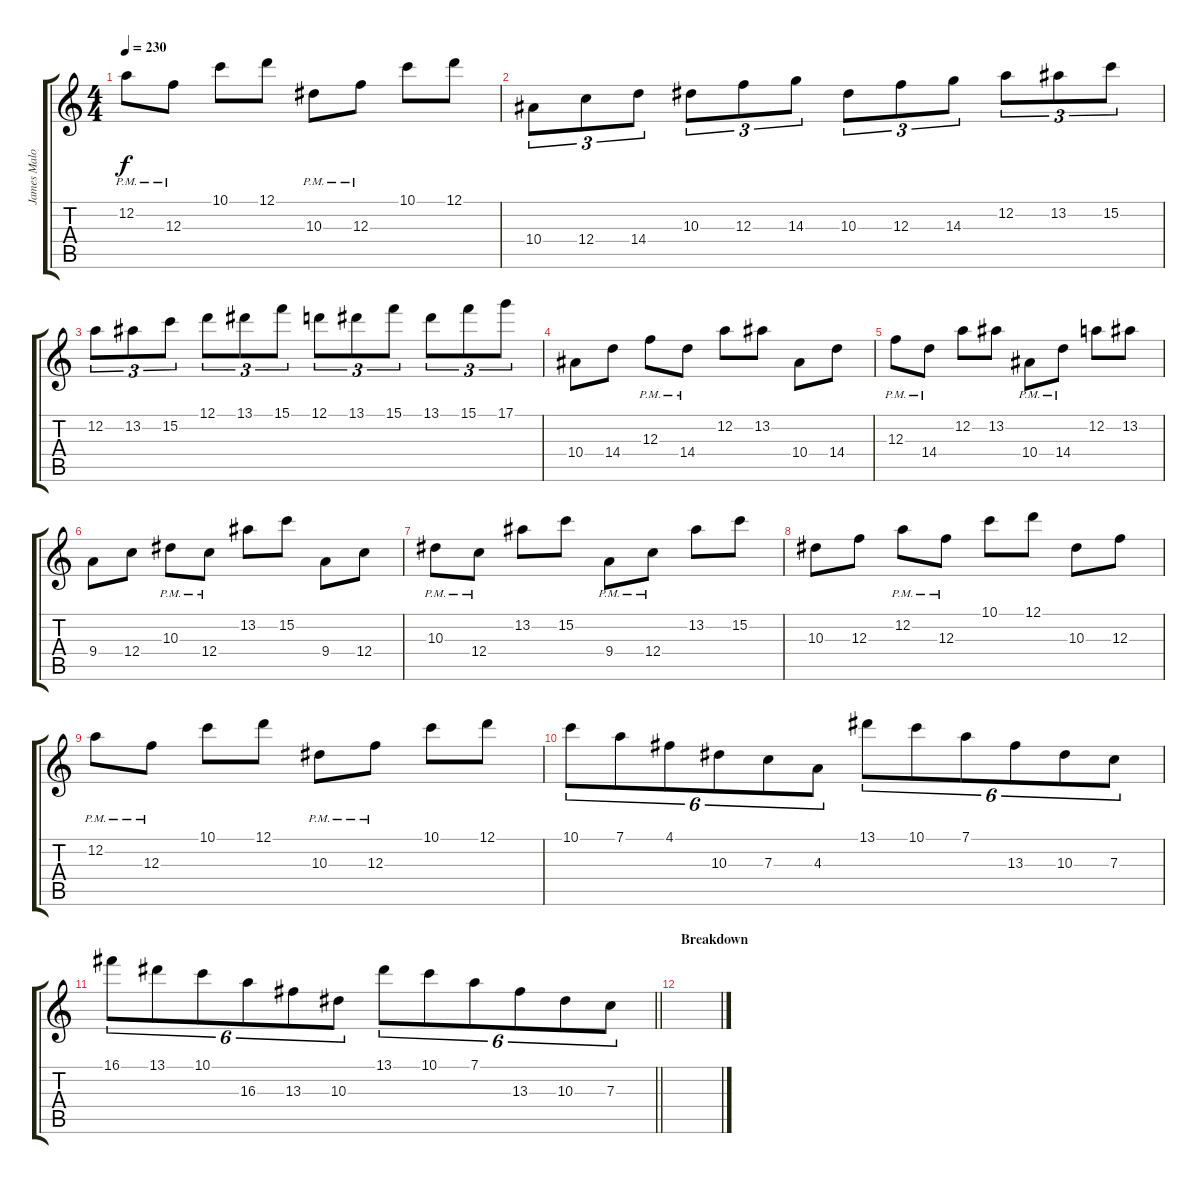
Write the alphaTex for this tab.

\track ("James Malone Lead" "James Malo") {instrument distortionguitar}
\staff {score tabs}
\tuning (D4 A3 F3 C3 G2 D2) {hide}
\ts (4 4)
\tempo 230
\clef g2
\ks c
12.2{pm}.8{dy f} 12.3{pm}.8 10.1.8 12.1.8 10.3{pm}.8 12.3{pm}.8 10.1.8 12.1.8 |
10.4.8{tu (3 2)} 12.4.8{tu (3 2)} 14.4.8{tu (3 2)} 10.3.8{tu (3 2)} 12.3.8{tu (3 2)} 14.3.8{tu (3 2)} 10.3.8{tu (3 2)} 12.3.8{tu (3 2)} 14.3.8{tu (3 2)} 12.2.8{tu (3 2)} 13.2.8{tu (3 2)} 15.2.8{tu (3 2)} |
12.2.8{tu (3 2)} 13.2.8{tu (3 2)} 15.2.8{tu (3 2)} 12.1.8{tu (3 2)} 13.1.8{tu (3 2)} 15.1.8{tu (3 2)} 12.1.8{tu (3 2)} 13.1.8{tu (3 2)} 15.1.8{tu (3 2)} 13.1.8{tu (3 2)} 15.1.8{tu (3 2)} 17.1.8{tu (3 2)} |
10.4.8 14.4.8 12.3{pm}.8 14.4{pm}.8 12.2.8 13.2.8 10.4.8 14.4.8 |
12.3{pm}.8 14.4{pm}.8 12.2.8 13.2.8 10.4{pm}.8 14.4{pm}.8 12.2.8 13.2.8 |
9.4.8 12.4.8 10.3{pm}.8 12.4{pm}.8 13.2.8 15.2.8 9.4.8 12.4.8 |
10.3{pm}.8 12.4{pm}.8 13.2.8 15.2.8 9.4{pm}.8 12.4{pm}.8 13.2.8 15.2.8 |
10.3.8 12.3.8 12.2{pm}.8 12.3{pm}.8 10.1.8 12.1.8 10.3.8 12.3.8 |
12.2{pm}.8 12.3{pm}.8 10.1.8 12.1.8 10.3{pm}.8 12.3{pm}.8 10.1.8 12.1.8 |
10.1.8{tu (6 4)} 7.1.8{tu (6 4)} 4.1.8{tu (6 4)} 10.3.8{tu (6 4)} 7.3.8{tu (6 4)} 4.3.8{tu (6 4)} 13.1.8{tu (6 4)} 10.1.8{tu (6 4)} 7.1.8{tu (6 4)} 13.3.8{tu (6 4)} 10.3.8{tu (6 4)} 7.3.8{tu (6 4)} |
\barLineRight lightlight
16.1.8{tu (6 4)} 13.1.8{tu (6 4)} 10.1.8{tu (6 4)} 16.3.8{tu (6 4)} 13.3.8{tu (6 4)} 10.3.8{tu (6 4)} 13.1.8{tu (6 4)} 10.1.8{tu (6 4)} 7.1.8{tu (6 4)} 13.3.8{tu (6 4)} 10.3.8{tu (6 4)} 7.3.8{tu (6 4)} |
\section ("" "Breakdown")
